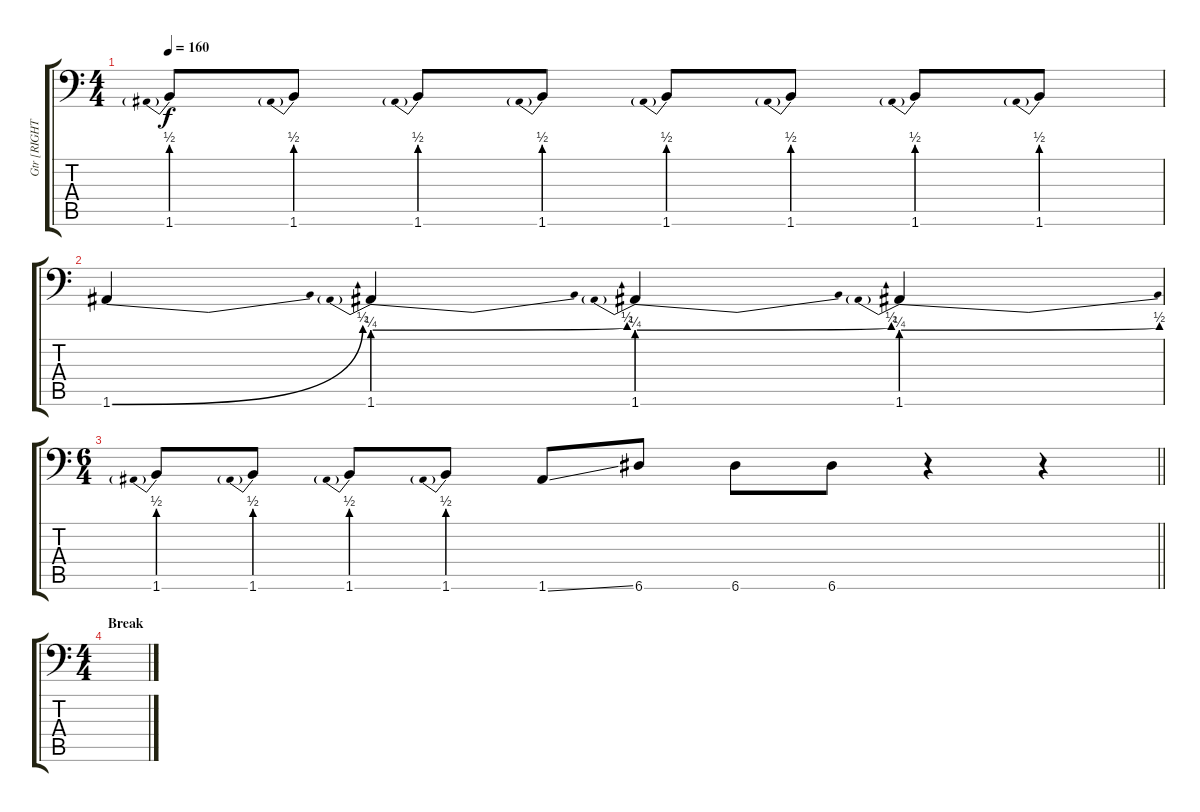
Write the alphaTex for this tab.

\track ("Gtr [RIGHT]" "Gtr [RIGHT") {instrument overdrivenguitar}
\staff {score tabs}
\tuning (B3 Gb3 D3 A2 E2 A1) {hide}
\ts (4 4)
\tempo 160
\clef f4
\ks c
1.6{be (prebend 0 2 60 2)}.8{dy f} 1.6{be (prebend 0 2 60 2)}.8 1.6{be (prebend 0 2 60 2)}.8 1.6{be (prebend 0 2 60 2)}.8 1.6{be (prebend 0 2 60 2)}.8 1.6{be (prebend 0 2 60 2)}.8 1.6{be (prebend 0 2 60 2)}.8 1.6{be (prebend 0 2 60 2)}.8 |
1.6{be (bend 0 0 60 2)}.4 1.6{be (prebendbend 0 1 60 2)}.4 1.6{be (prebendbend 0 1 60 2)}.4 1.6{be (prebendbend 0 1 60 2)}.4 |
\ts (6 4)
\barLineRight lightlight
1.6{be (prebend 0 2 60 2)}.8 1.6{be (prebend 0 2 60 2)}.8 1.6{be (prebend 0 2 60 2)}.8 1.6{be (prebend 0 2 60 2)}.8 1.6{ss}.8 6.6.8 6.6.8 6.6.8 r.4 r.4 |
\ts (4 4)
\section ("" "Break")
